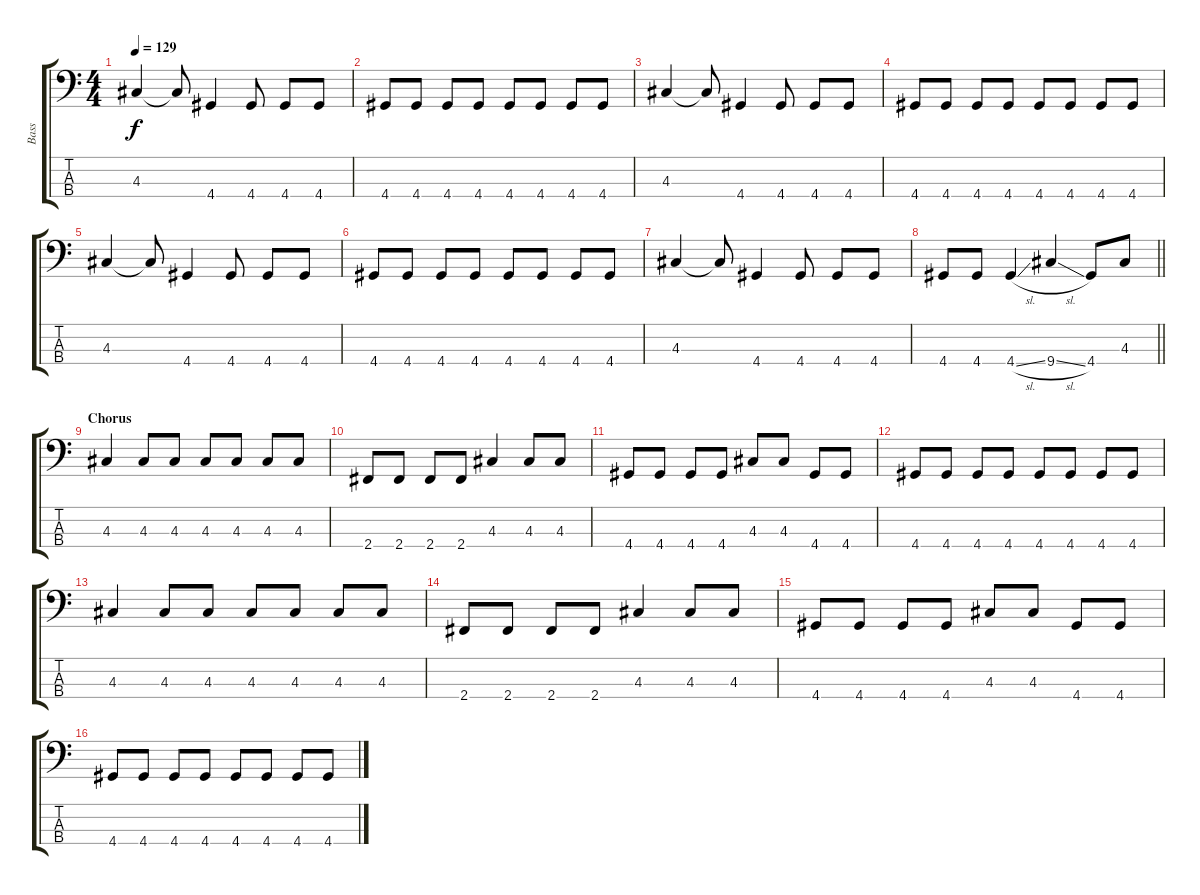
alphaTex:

\track ("Bass" "Bass") {instrument electricbassfinger}
\staff {score tabs}
\tuning (G2 D2 A1 E1) {hide}
\ts (4 4)
\tempo 129
\clef f4
\ks c
4.3.4{dy f} 4.3{t}.8 4.4.4 4.4.8 4.4.8 4.4.8 |
4.4.8 4.4.8 4.4.8 4.4.8 4.4.8 4.4.8 4.4.8 4.4.8 |
4.3.4 4.3{t}.8 4.4.4 4.4.8 4.4.8 4.4.8 |
4.4.8 4.4.8 4.4.8 4.4.8 4.4.8 4.4.8 4.4.8 4.4.8 |
4.3.4 4.3{t}.8 4.4.4 4.4.8 4.4.8 4.4.8 |
4.4.8 4.4.8 4.4.8 4.4.8 4.4.8 4.4.8 4.4.8 4.4.8 |
4.3.4 4.3{t}.8 4.4.4 4.4.8 4.4.8 4.4.8 |
\barLineRight lightlight
4.4.8 4.4.8 4.4{sl}.4 9.4{sl}.4 4.4.8 4.3.8 |
\section ("" "Chorus")
4.3.4 4.3.8 4.3.8 4.3.8 4.3.8 4.3.8 4.3.8 |
2.4.8 2.4.8 2.4.8 2.4.8 4.3.4 4.3.8 4.3.8 |
4.4.8 4.4.8 4.4.8 4.4.8 4.3.8 4.3.8 4.4.8 4.4.8 |
4.4.8 4.4.8 4.4.8 4.4.8 4.4.8 4.4.8 4.4.8 4.4.8 |
4.3.4 4.3.8 4.3.8 4.3.8 4.3.8 4.3.8 4.3.8 |
2.4.8 2.4.8 2.4.8 2.4.8 4.3.4 4.3.8 4.3.8 |
4.4.8 4.4.8 4.4.8 4.4.8 4.3.8 4.3.8 4.4.8 4.4.8 |
4.4.8 4.4.8 4.4.8 4.4.8 4.4.8 4.4.8 4.4.8 4.4.8
